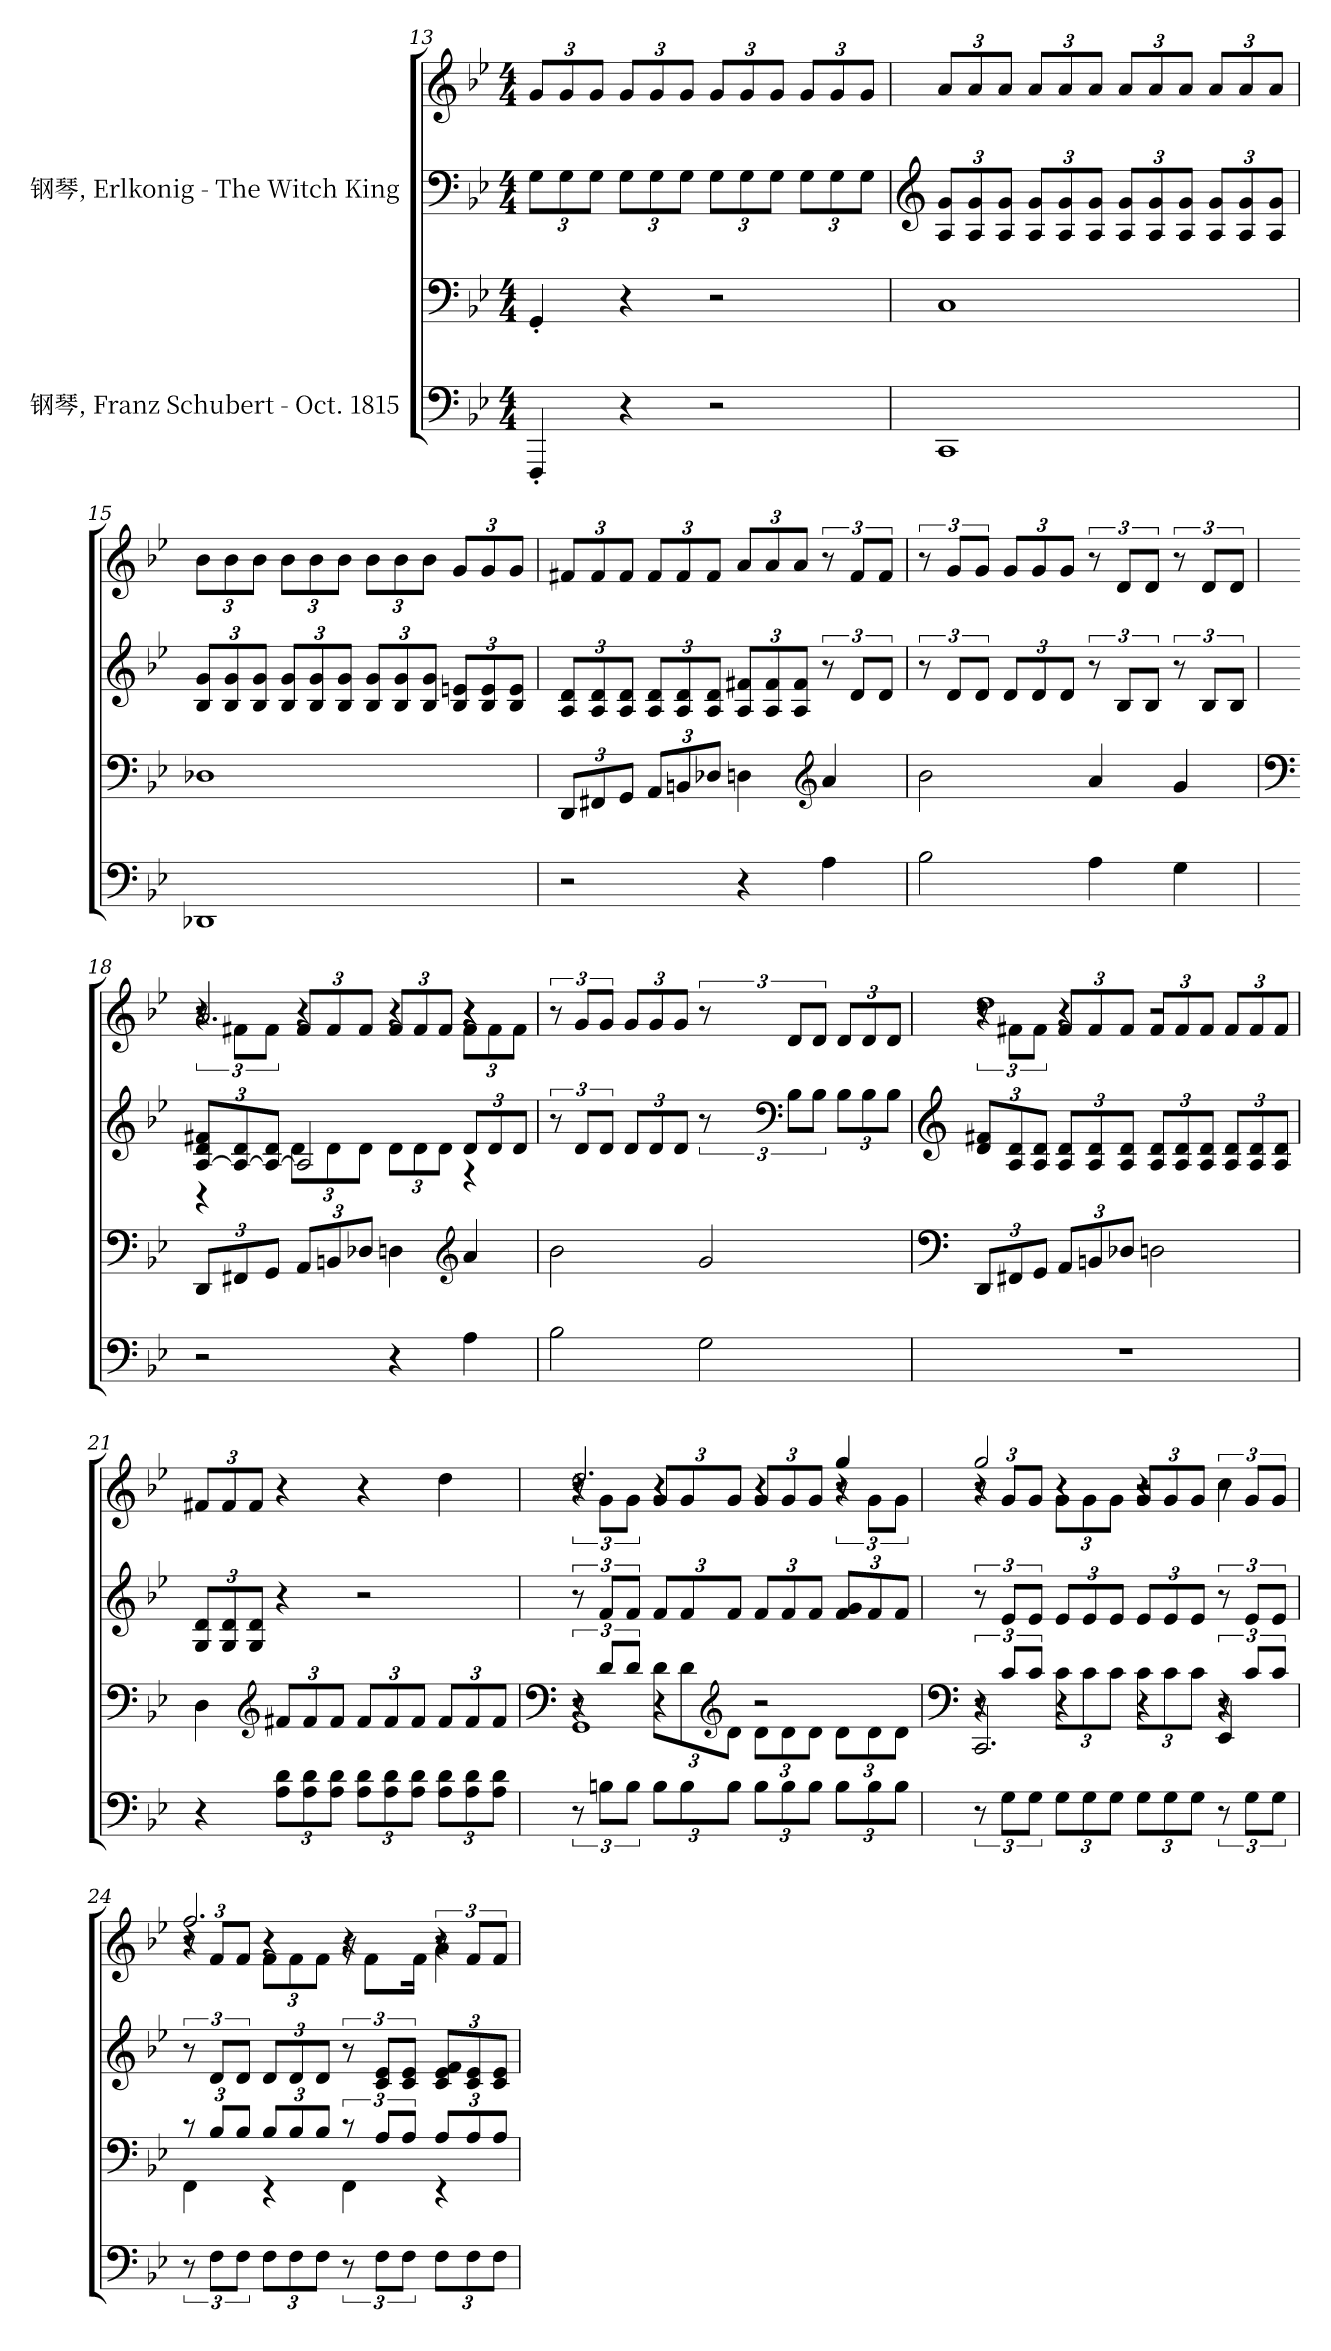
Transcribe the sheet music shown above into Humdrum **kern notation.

**kern	**kern	**kern	**kern
*part2	*part2	*part1	*part1
*staff4	*staff3	*staff2	*staff1
*I"钢琴, Franz Schubert - Oct. 1815	*	*I"钢琴, Erlkonig - The Witch King	*
*clefF4	*clefF4	*clefF4	*clefG2
*k[b-e-]	*k[b-e-]	*k[b-e-]	*k[b-e-]
*M4/4	*M4/4	*M4/4	*M4/4
*	*	*Xbrackettup	*Xbrackettup
=13	=13	=13	=13
4FFF'/	4GG'/	12G\L	12g/L
.	.	12G\	12g/
.	.	12G\J	12g/J
4r	4r	12G\L	12g/L
.	.	12G\	12g/
.	.	12G\J	12g/J
2r	2r	12G\L	12g/L
.	.	12G\	12g/
.	.	12G\J	12g/J
.	.	12G\L	12g/L
.	.	12G\	12g/
.	.	12G\J	12g/J
!!LO:LB:g=z
=14	=14	=14	=14
*	*	*clefG2	*
1CC	1C	12A/ 12g/L	12a/L
.	.	12A/ 12g/	12a/
.	.	12A/ 12g/J	12a/J
.	.	12A/ 12g/L	12a/L
.	.	12A/ 12g/	12a/
.	.	12A/ 12g/J	12a/J
.	.	12A/ 12g/L	12a/L
.	.	12A/ 12g/	12a/
.	.	12A/ 12g/J	12a/J
.	.	12A/ 12g/L	12a/L
.	.	12A/ 12g/	12a/
.	.	12A/ 12g/J	12a/J
=15	=15	=15	=15
1DD-X	1D-X	12B-/ 12g/L	12b-\L
.	.	12B-/ 12g/	12b-\
.	.	12B-/ 12g/J	12b-\J
.	.	12B-/ 12g/L	12b-\L
.	.	12B-/ 12g/	12b-\
.	.	12B-/ 12g/J	12b-\J
.	.	12B-/ 12g/L	12b-\L
.	.	12B-/ 12g/	12b-\
.	.	12B-/ 12g/J	12b-\J
.	.	12B-/ 12en/L	12g/L
.	.	12B-/ 12e/	12g/
.	.	12B-/ 12e/J	12g/J
!!LO:PB:g=z
=16	=16	=16	=16
*	*Xbrackettup	*	*
2r	12DD/L	12A/ 12d/L	12f#X/L
.	12FF#X/	12A/ 12d/	12f#/
.	12GG/J	12A/ 12d/J	12f#/J
.	12AA/L	12A/ 12d/L	12f#/L
.	12BBn/	12A/ 12d/	12f#/
.	12D-X/J	12A/ 12d/J	12f#/J
4r	4Dn\	12A/ 12f#X/L	12a/L
.	.	12A/ 12f#/	12a/
.	.	12A/ 12f#/J	12a/J
*	*clefG2	*	*
*	*	*brackettup	*brackettup
4A\	4a/	12r	12r
.	.	12d/L	12f#/L
.	.	12d/J	12f#/J
=17	=17	=17	=17
*	*	*	*MM126
2B-\	2b-\	12r	12r
.	.	12d/L	12g/L
.	.	12d/J	12g/J
*	*	*Xbrackettup	*Xbrackettup
.	.	12d/L	12g/L
.	.	12d/	12g/
.	.	12d/J	12g/J
*	*	*brackettup	*brackettup
4A\	4a/	12r	12r
.	.	12B-/L	12d/L
.	.	12B-/J	12d/J
4G\	4g/	12r	12r
.	.	12B-/L	12d/L
.	.	12B-/J	12d/J
!!LO:LB:g=z
=18	=18	=18	=18
*	*clefF4	*	*
*	*	*Xbrackettup	*
*	*	*^	*^
*	*	*	*	*	*^
2r	12DD/L	[12A/ 12d/ 12f#X/L	4r	2.a/	12r	4r
.	12FF#X/	12A/_ 12d/	.	.	12f#X\L	.
.	12GG/J	12A/_ 12d/J	.	.	12f#\J	.
*	*	*	*	*	*	*Xbrackettup
.	12AA/L	2A/]	12d\L	.	4r	12f#/L
.	12BBn/	.	12d\	.	.	12f#/
.	12D-X/J	.	12d\J	.	.	12f#/J
4r	4Dn\	.	12d\L	.	4r	12f#/L
.	.	.	12d\	.	.	12f#/
.	.	.	12d\J	.	.	12f#/J
*	*clefG2	*	*	*	*	*
4A\	4a/	12d/L	4r	4r	12f#\L	4r
.	.	12d/	.	.	12f#\	.
.	.	12d/J	.	.	12f#\J	.
*	*	*v	*v	*	*	*
*	*	*	*v	*v	*v
=19	=19	=19	=19
*	*	*brackettup	*brackettup
2B-\	2b-\	12r	12r
.	.	12d/L	12g/L
.	.	12d/J	12g/J
*	*	*Xbrackettup	*Xbrackettup
.	.	12d/L	12g/L
.	.	12d/	12g/
.	.	12d/J	12g/J
*	*	*brackettup	*brackettup
2G\	2g/	12r	12r
*	*	*clefF4	*
.	.	12B-\L	12d/L
.	.	12B-\J	12d/J
*	*	*Xbrackettup	*Xbrackettup
.	.	12B-\L	12d/L
.	.	12B-\	12d/
.	.	12B-\J	12d/J
!!LO:LB:g=z
=20	=20	=20	=20
*	*clefF4	*clefG2	*
*	*	*	*^
*	*	*	*	*brackettup
*	*	*	*	*^
1r	12DD/L	12d/ 12f#X/L	1dd	12r	4r
.	12FF#X/	12A/ 12d/	.	12f#X\L	.
.	12GG/J	12A/ 12d/J	.	12f#\J	.
*	*	*	*	*	*Xbrackettup
.	12AA/L	12A/ 12d/L	.	4r	12f#/L
.	12BBn/	12A/ 12d/	.	.	12f#/
.	12D-X/J	12A/ 12d/J	.	.	12f#/J
.	2Dn\	12A/ 12d/L	.	2r	12f#/L
.	.	12A/ 12d/	.	.	12f#/
.	.	12A/ 12d/J	.	.	12f#/J
.	.	12A/ 12d/L	.	.	12f#/L
.	.	12A/ 12d/	.	.	12f#/
.	.	12A/ 12d/J	.	.	12f#/J
*	*	*	*v	*v	*v
=21	=21	=21	=21
4r	4D\	12G/ 12d/L	12f#X/L
.	.	12G/ 12d/	12f#/
.	.	12G/ 12d/J	12f#/J
*	*clefG2	*	*
*Xbrackettup	*	*	*
12A\ 12d\L	12f#X/L	4r	4r
12A\ 12d\	12f#/	.	.
12A\ 12d\J	12f#/J	.	.
12A\ 12d\L	12f#/L	2r	4r
12A\ 12d\	12f#/	.	.
12A\ 12d\J	12f#/J	.	.
12A\ 12d\L	12f#/L	.	4dd\
12A\ 12d\	12f#/	.	.
12A\ 12d\J	12f#/J	.	.
!!LO:PB:g=z
=22	=22	=22	=22
*	*clefF4	*	*
*	*	*	*^
*brackettup	*brackettup	*brackettup	*	*brackettup
*	*^	*	*	*^
*	*	*^	*	*	*	*
12r	12r	4r	1GG	12r	2.dd/	12r	4r
12Bn\L	12d/L	.	.	12f/L	.	12g\L	.
12B\J	12d/J	.	.	12f/J	.	12g\J	.
*Xbrackettup	*	*Xbrackettup	*	*Xbrackettup	*	*	*Xbrackettup
12B\L	4r	12d\L	.	12f/L	.	4r	12g/L
12B\	.	12d\	.	12f/	.	.	12g/
*	*clefG2	*	*	*	*	*	*
12B\J	.	12d\J	.	12f/J	.	.	12g/J
12B\L	2r	12d\L	.	12f/L	.	4r	12g/L
12B\	.	12d\	.	12f/	.	.	12g/
12B\J	.	12d\J	.	12f/J	.	.	12g/J
*	*	*	*	*	*	*brackettup	*
12B\L	.	12d\L	.	12f/ 12g/L	4gg/	12r	4r
12B\	.	12d\	.	12f/	.	12g\L	.
12B\J	.	12d\J	.	12f/J	.	12g\J	.
=23	=23	=23	=23	=23	=23	=23	=23
*	*clefF4	*	*	*	*	*	*
*brackettup	*brackettup	*	*	*brackettup	*	*	*
12r	12r	4r	2.CC/	12r	2gg/	4r	12r
12G\L	12c/L	.	.	12e-/L	.	.	12g/L
12G\J	12c/J	.	.	12e-/J	.	.	12g/J
*Xbrackettup	*	*Xbrackettup	*	*Xbrackettup	*	*Xbrackettup	*
12G\L	4r	12c\L	.	12e-/L	.	12g\L	4r
12G\	.	12c\	.	12e-/	.	12g\	.
12G\J	.	12c\J	.	12e-/J	.	12g\J	.
12G\L	4r	12c\L	.	12e-/L	2r	4r	12g/L
12G\	.	12c\	.	12e-/	.	.	12g/
12G\J	.	12c\J	.	12e-/J	.	.	12g/J
*brackettup	*brackettup	*	*	*brackettup	*	*	*brackettup
12r	12r	4r	4EE-/	12r	.	4cc\	12r
12G\L	12c/L	.	.	12e-/L	.	.	12g/L
12G\J	12c/J	.	.	12e-/J	.	.	12g/J
*	*	*v	*v	*	*	*	*
!!LO:LB:g=z	!!	!!
=24	=24	=24	=24	=24	=24	=24
12r	12r	4FF\	12r	2.ff/	4r	12r
12F\L	12B-/L	.	12d/L	.	.	12f/L
12F\J	12B-/J	.	12d/J	.	.	12f/J
*Xbrackettup	*Xbrackettup	*	*Xbrackettup	*	*Xbrackettup	*
12F\L	12B-/L	4r	12d/L	.	12f\L	4r
12F\	12B-/	.	12d/	.	12f\	.
12F\J	12B-/J	.	12d/J	.	12f\J	.
*brackettup	*brackettup	*	*brackettup	*	*	*
12r	12r	4FF\	12r	.	16r	4r
.	.	.	.	.	8f\L	.
12F\L	12A/L	.	12c/ 12e-/L	.	.	.
12F\J	12A/J	.	12c/ 12e-/J	.	.	.
.	.	.	.	.	16f\Jk	.
*Xbrackettup	*Xbrackettup	*	*Xbrackettup	*	*	*brackettup
12F\L	12A/L	4r	12c/ 12e-/ 12f/L	4r	4a\	12r
12F\	12A/	.	12c/ 12e-/	.	.	12f/L
12F\J	12A/J	.	12c/ 12e-/J	.	.	12f/J
*	*v	*v	*	*v	*v	*v
=	=	=	=
*-	*-	*-	*-
